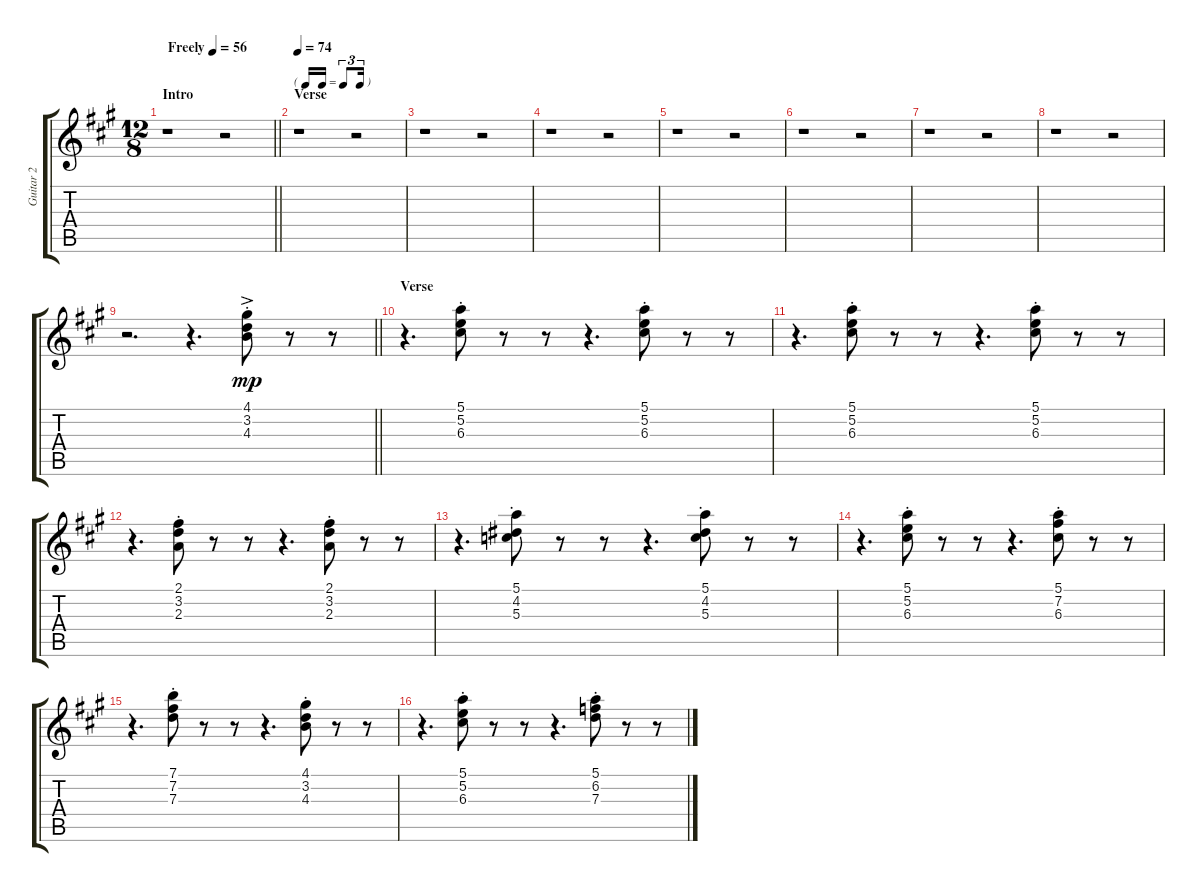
\track ("Guitar 2" "Guitar 2") {instrument electricguitarclean}
\staff {score tabs}
\tuning (E4 B3 G3 D3 A2 E2) {hide}
\ts (12 8)
\section ("" "Intro")
\tempo (56 "Freely")
\clef g2
\barLineRight lightlight
\ks a
r.1{dy mp instrument electricguitarclean} r.2 |
\tf triplet16th
\section ("" "Verse")
\tempo 74
r.1 r.2 |
r.1 r.2 |
r.1 r.2 |
r.1 r.2 |
r.1 r.2 |
r.1 r.2 |
r.1 r.2 |
\barLineRight lightlight
r.2{d} r.4{d} (4.1{ac st} 3.2{st} 4.3{st}).8 r.8 r.8 |
\section ("" "Verse")
r.4{d} (5.1{st} 5.2{st} 6.3{st}).8 r.8 r.8 r.4{d} (5.1{st} 5.2{st} 6.3{st}).8 r.8 r.8 |
r.4{d} (5.1{st} 5.2{st} 6.3{st}).8 r.8 r.8 r.4{d} (5.1{st} 5.2{st} 6.3{st}).8 r.8 r.8 |
r.4{d} (2.1{st} 3.2{st} 2.3{st}).8 r.8 r.8 r.4{d} (2.1{st} 3.2{st} 2.3{st}).8 r.8 r.8 |
r.4{d} (5.1{st} 4.2{st} 5.3{st}).8 r.8 r.8 r.4{d} (5.1{st} 4.2{st} 5.3{st}).8 r.8 r.8 |
r.4{d} (5.1{st} 5.2{st} 6.3{st}).8 r.8 r.8 r.4{d} (5.1{st} 7.2{st} 6.3{st}).8 r.8 r.8 |
r.4{d} (7.1{st} 7.2{st} 7.3{st}).8 r.8 r.8 r.4{d} (4.1{st} 3.2{st} 4.3).8 r.8 r.8 |
r.4{d} (5.1{st} 5.2{st} 6.3{st}).8 r.8 r.8 r.4{d} (5.1{st} 6.2{st} 7.3{st}).8 r.8 r.8
